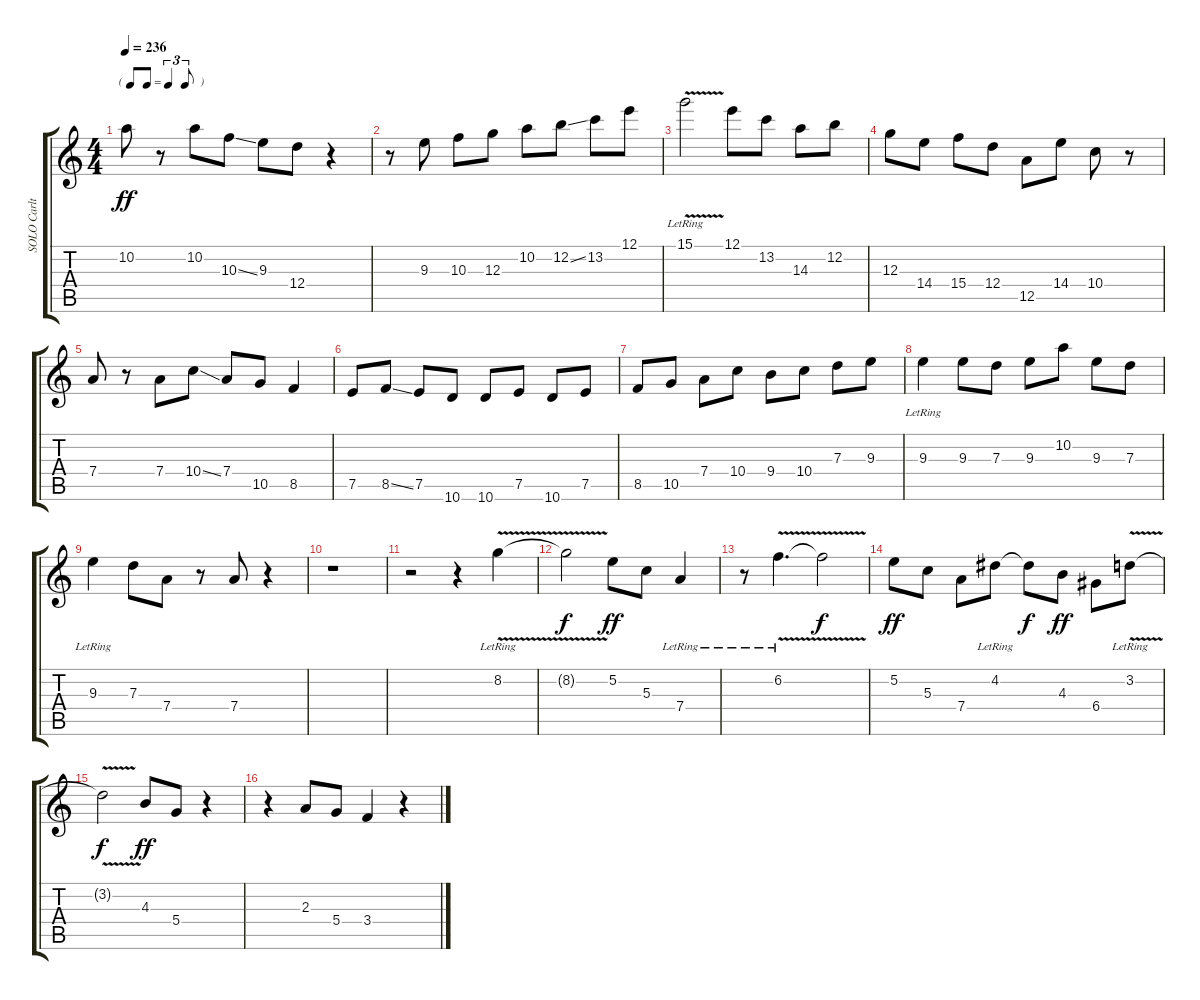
\track ("SOLO Carlton" "SOLO Carlt") {instrument acousticguitarnylon}
\staff {score tabs}
\tuning (E4 B3 G3 D3 A2 E2) {hide}
\ts (4 4)
\tf triplet8th
\tempo 236
\clef g2
\ks c
10.2.8{dy ff} r.8 10.2.8 10.3{ss}.8 9.3.8 12.4.8 r.4 |
r.8 9.3.8 10.3.8 12.3.8 10.2.8 12.2{ss}.8 13.2.8 12.1.8 |
15.1{v lr}.2 12.1.8 13.2.8 14.3.8 12.2.8 |
12.3.8 14.4.8 15.4.8 12.4.8 12.5.8 14.4.8 10.4.8 r.8 |
7.4.8 r.8 7.4.8 10.4{ss}.8 7.4.8 10.5.8 8.5.4 |
7.5.8 8.5{ss}.8 7.5.8 10.6.8 10.6.8 7.5.8 10.6.8 7.5.8 |
8.5.8 10.5.8 7.4.8 10.4.8 9.4.8 10.4.8 7.3.8 9.3.8 |
9.3{lr}.4 9.3.8 7.3.8 9.3.8 10.2.8 9.3.8 7.3.8 |
9.3{lr}.4 7.3.8 7.4.8 r.8 7.4.8 r.4 |
r.1 |
r.2 r.4 8.2{v lr}.4 |
8.2{t}.2{dy f} 5.2.8{dy ff} 5.3.8 7.4{lr}.4 |
r.8 6.2{v lr}.4{d} 6.2{t}.2{dy f} |
5.2.8{dy ff} 5.3.8 7.4.8 4.2{lr}.8 4.2{t}.8{dy f} 4.3.8{dy ff} 6.4.8 3.2{v lr}.8 |
3.2{t}.2{dy f} 4.3.8{dy ff} 5.4.8 r.4 |
r.4 2.3.8 5.4.8 3.4.4 r.4
